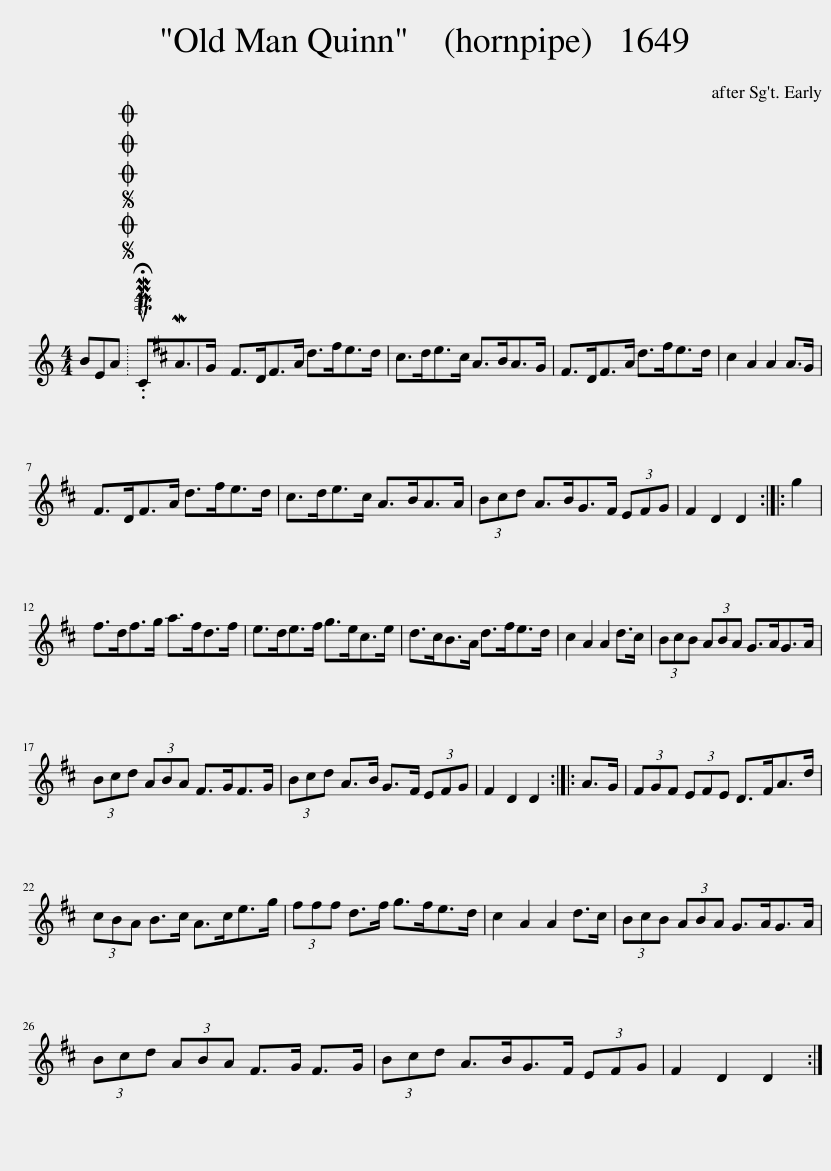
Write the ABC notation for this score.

X:1
L:1/8
M:4/4
I:linebreak $
K:C
V:1 treble
V:1
 BEA |SOSOOO .!fermata!PMTuCMA>G | ^F>DF>A d>^fe>d | ^c>de>c A>BA>G | ^F>DF>A d>^fe>d | %5
 ^c2 A2 A2 A>G |$ ^F>DF>A d>^fe>d | ^c>de>c A>BA>A | (3B^cd A>BG>^F (3EFG | ^F2 D2 D2 :: %10
 g2 |$ ^f>df>g a>fd>f | e>de>^f g>e^c>e | d>^cB>A d>^fe>d | ^c2 A2 A2 d>c | %15
 (3B^cB (3ABA G>AG>A |$ (3B^cd (3ABA ^F>GF>G | (3B^cd A>B G>^F (3EFG | ^F2 D2 D2 :: A>G | %20
 (3^FGF (3EFE D>FA>d |$ (3^cBA B>c A>ce>g | (3^fff d>f g>fe>d | ^c2 A2 A2 d>c | (3B^cB (3ABA G>AG>A |$ %25
 (3B^cd (3ABA ^F>G F>G | (3B^cd A>BG>^F (3EFG | ^F2 D2 D2 :| %28
